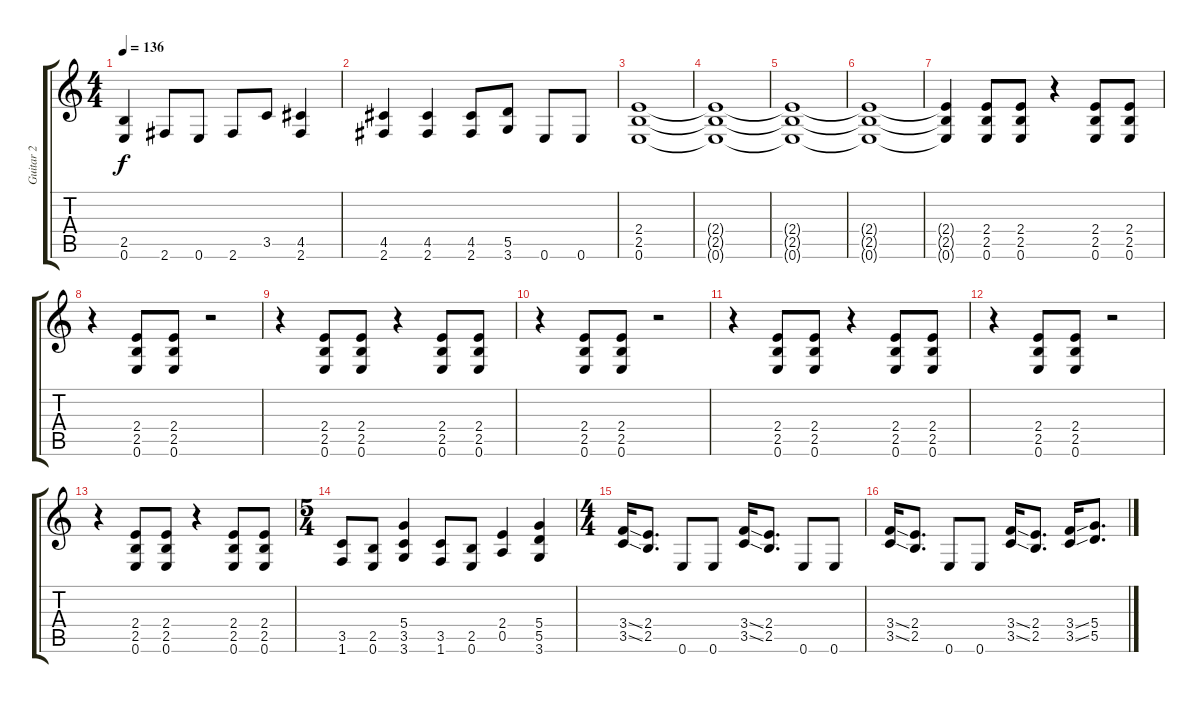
\track ("Guitar 2" "Guitar 2") {instrument distortionguitar}
\staff {score tabs}
\tuning (E4 B3 G3 D3 A2 E2) {hide}
\ts (4 4)
\tempo 136
\clef g2
\ks c
(2.5 0.6).4{dy f} 2.6.8 0.6.8 2.6.8 3.5.8 (4.5 2.6).4 |
(4.5 2.6).4 (4.5 2.6).4 (4.5 2.6).8 (5.5 3.6).8 0.6.8 0.6.8 |
(2.4 2.5 0.6).1 |
(2.4{t} 2.5{t} 0.6{t}).1 |
(2.4{t} 2.5{t} 0.6{t}).1 |
(2.4{t} 2.5{t} 0.6{t}).1 |
(2.4{t} 2.5{t} 0.6{t}).4 (2.4 2.5 0.6).8 (2.4 2.5 0.6).8 r.4 (2.4 2.5 0.6).8 (2.4 2.5 0.6).8 |
r.4 (2.4 2.5 0.6).8 (2.4 2.5 0.6).8 r.2 |
r.4 (2.4 2.5 0.6).8 (2.4 2.5 0.6).8 r.4 (2.4 2.5 0.6).8 (2.4 2.5 0.6).8 |
r.4 (2.4 2.5 0.6).8 (2.4 2.5 0.6).8 r.2 |
r.4 (2.4 2.5 0.6).8 (2.4 2.5 0.6).8 r.4 (2.4 2.5 0.6).8 (2.4 2.5 0.6).8 |
r.4 (2.4 2.5 0.6).8 (2.4 2.5 0.6).8 r.2 |
r.4 (2.4 2.5 0.6).8 (2.4 2.5 0.6).8 r.4 (2.4 2.5 0.6).8 (2.4 2.5 0.6).8 |
\ts (5 4)
(3.5 1.6).8 (2.5 0.6).8 (5.4 3.5 3.6).4 (3.5 1.6).8 (2.5 0.6).8 (2.4 0.5).4 (5.4 5.5 3.6).4 |
\ts (4 4)
(3.4{ss} 3.5{ss}).16 (2.4 2.5).8{d} 0.6.8 0.6.8 (3.4{ss} 3.5{ss}).16 (2.4 2.5).8{d} 0.6.8 0.6.8 |
(3.4{ss} 3.5{ss}).16 (2.4 2.5).8{d} 0.6.8 0.6.8 (3.4{ss} 3.5{ss}).16 (2.4 2.5).8{d} (3.4{ss} 3.5{ss}).16 (5.4 5.5).8{d}
